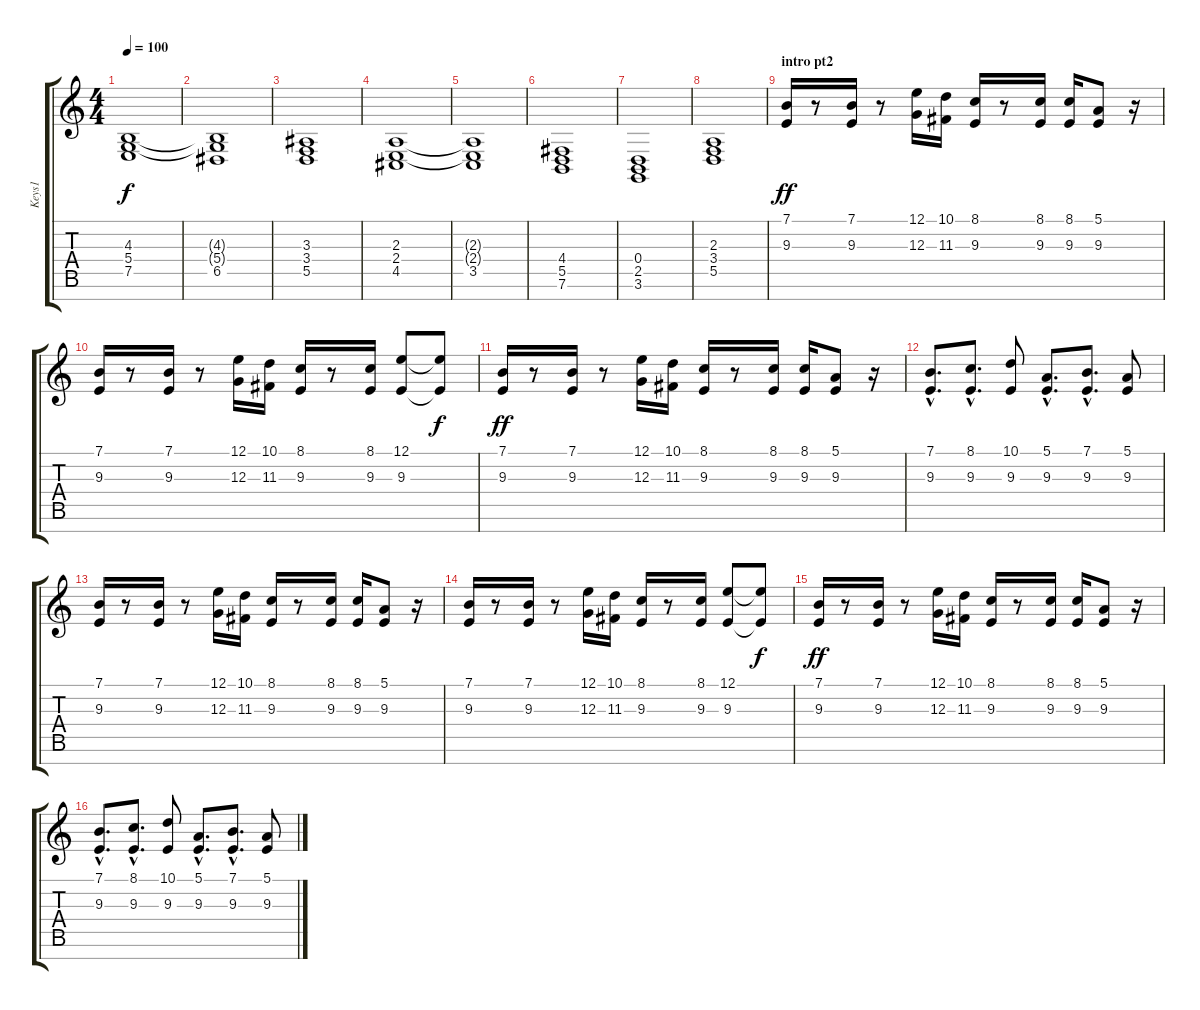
\track ("Keys1" "Keys1") {instrument synthstrings1}
\staff {score tabs}
\tuning (E4 B3 G3 D3 A2 E2 B1) {hide}
\ts (4 4)
\tempo 100
\clef g2
\ks c
(4.3 5.4 7.5).1{dy f} |
(4.3{t} 5.4{t} 6.5).1 |
(3.3 3.4 5.5).1 |
(2.3 2.4 4.5).1 |
(2.3{t} 2.4{t} 3.5).1 |
(4.4 5.5 7.6).1 |
(0.4 2.5 3.6).1 |
(2.3 3.4 5.5).1 |
\section ("" "intro pt2")
(7.1 9.3).16{dy ff instrument stringensemble1} r.8 (7.1 9.3).16 r.8 (12.1 12.3).16 (10.1 11.3).16 (8.1 9.3).16 r.8 (8.1 9.3).16 (8.1 9.3).16 (5.1 9.3).8 r.16 |
(7.1 9.3).16 r.8 (7.1 9.3).16 r.8 (12.1 12.3).16 (10.1 11.3).16 (8.1 9.3).16 r.8 (8.1 9.3).16 (12.1 9.3).8 (12.1{t} 9.3{t}).8{dy f} |
(7.1 9.3).16{dy ff} r.8 (7.1 9.3).16 r.8 (12.1 12.3).16 (10.1 11.3).16 (8.1 9.3).16 r.8 (8.1 9.3).16 (8.1 9.3).16 (5.1 9.3).8 r.16 |
(7.1{hac} 9.3{hac}).8{d} (8.1{hac} 9.3{hac}).8{d} (10.1 9.3).8 (5.1{hac} 9.3{hac}).8{d} (7.1{hac} 9.3{hac}).8{d} (5.1 9.3).8 |
(7.1 9.3).16{instrument stringensemble1} r.8 (7.1 9.3).16 r.8 (12.1 12.3).16 (10.1 11.3).16 (8.1 9.3).16 r.8 (8.1 9.3).16 (8.1 9.3).16 (5.1 9.3).8 r.16 |
(7.1 9.3).16 r.8 (7.1 9.3).16 r.8 (12.1 12.3).16 (10.1 11.3).16 (8.1 9.3).16 r.8 (8.1 9.3).16 (12.1 9.3).8 (12.1{t} 9.3{t}).8{dy f} |
(7.1 9.3).16{dy ff} r.8 (7.1 9.3).16 r.8 (12.1 12.3).16 (10.1 11.3).16 (8.1 9.3).16 r.8 (8.1 9.3).16 (8.1 9.3).16 (5.1 9.3).8 r.16 |
(7.1{hac} 9.3{hac}).8{d} (8.1{hac} 9.3{hac}).8{d} (10.1 9.3).8 (5.1{hac} 9.3{hac}).8{d} (7.1{hac} 9.3{hac}).8{d} (5.1 9.3).8
